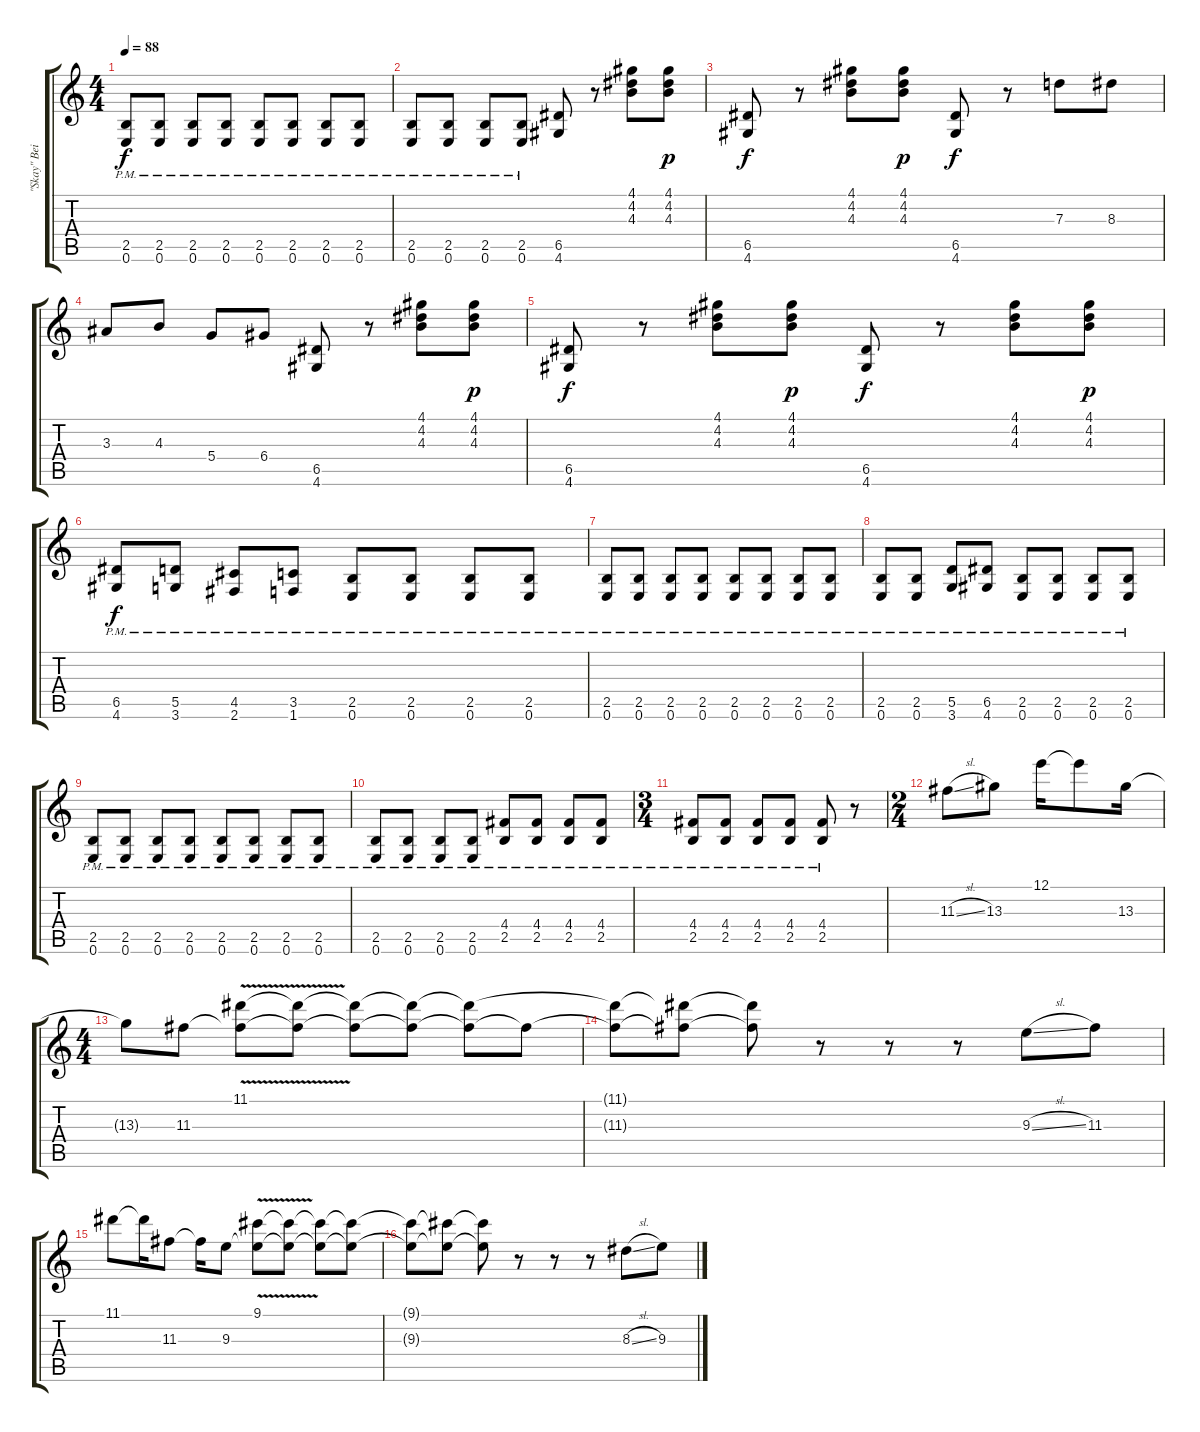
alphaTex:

\track ("\"Skay\" Beilinson" "\"Skay\" Bei") {instrument overdrivenguitar}
\staff {score tabs}
\tuning (E4 B3 G3 D3 A2 E2) {hide}
\ts (4 4)
\tempo 88
\clef g2
\ks c
(2.5{pm} 0.6{pm}).8{dy f} (2.5{pm} 0.6{pm}).8 (2.5{pm} 0.6{pm}).8 (2.5{pm} 0.6{pm}).8 (2.5{pm} 0.6{pm}).8 (2.5{pm} 0.6{pm}).8 (2.5{pm} 0.6{pm}).8 (2.5{pm} 0.6{pm}).8 |
(2.5{pm} 0.6{pm}).8 (2.5{pm} 0.6{pm}).8 (2.5{pm} 0.6{pm}).8 (2.5{pm} 0.6{pm}).8 (6.5 4.6).8 r.8 (4.1 4.2 4.3).8 (4.1 4.2 4.3).8{dy p} |
(6.5 4.6).8{dy f} r.8 (4.1 4.2 4.3).8 (4.1 4.2 4.3).8{dy p} (6.5 4.6).8{dy f} r.8 7.3.8 8.3.8 |
3.3.8 4.3.8 5.4.8 6.4.8 (6.5 4.6).8 r.8 (4.1 4.2 4.3).8 (4.1 4.2 4.3).8{dy p} |
(6.5 4.6).8{dy f} r.8 (4.1 4.2 4.3).8 (4.1 4.2 4.3).8{dy p} (6.5 4.6).8{dy f} r.8 (4.1 4.2 4.3).8 (4.1 4.2 4.3).8{dy p} |
(6.5{pm} 4.6{pm}).8{dy f} (5.5{pm} 3.6{pm}).8 (4.5{pm} 2.6{pm}).8 (3.5{pm} 1.6{pm}).8 (2.5{pm} 0.6{pm}).8 (2.5{pm} 0.6{pm}).8 (2.5{pm} 0.6{pm}).8 (2.5{pm} 0.6{pm}).8 |
(2.5{pm} 0.6{pm}).8 (2.5{pm} 0.6{pm}).8 (2.5{pm} 0.6{pm}).8 (2.5{pm} 0.6{pm}).8 (2.5{pm} 0.6{pm}).8 (2.5{pm} 0.6{pm}).8 (2.5{pm} 0.6{pm}).8 (2.5{pm} 0.6{pm}).8 |
(2.5{pm} 0.6{pm}).8 (2.5{pm} 0.6{pm}).8 (5.5{pm} 3.6{pm}).8 (6.5{pm} 4.6{pm}).8 (2.5{pm} 0.6{pm}).8 (2.5{pm} 0.6{pm}).8 (2.5{pm} 0.6{pm}).8 (2.5{pm} 0.6{pm}).8 |
(2.5{pm} 0.6{pm}).8 (2.5{pm} 0.6{pm}).8 (2.5{pm} 0.6{pm}).8 (2.5{pm} 0.6{pm}).8 (2.5{pm} 0.6{pm}).8 (2.5{pm} 0.6{pm}).8 (2.5{pm} 0.6{pm}).8 (2.5{pm} 0.6{pm}).8 |
(2.5{pm} 0.6{pm}).8 (2.5{pm} 0.6{pm}).8 (2.5{pm} 0.6{pm}).8 (2.5{pm} 0.6{pm}).8 (4.4{pm} 2.5{pm}).8 (4.4{pm} 2.5{pm}).8 (4.4{pm} 2.5{pm}).8 (4.4{pm} 2.5{pm}).8 |
\ts (3 4)
(4.4{pm} 2.5{pm}).8 (4.4{pm} 2.5{pm}).8 (4.4{pm} 2.5{pm}).8 (4.4{pm} 2.5{pm}).8 (4.4{pm} 2.5{pm}).8 r.8 |
\ts (2 4)
11.3{sl}.8{volume 10} 13.3.8 12.1.16 12.1{t}.8 13.3.16 |
\ts (4 4)
13.3{t}.8 11.3.8{volume 3} (11.1{v} 11.3{t}).8 (11.1{t} 11.3{t}).8 (11.1{t} 11.3{t}).8 (11.1{t} 11.3{t}).8 (11.1{t} 11.3{t}).8 11.3{t}.8 |
(11.1{t} 11.3{t}).8 (11.1{t} 11.3{t}).8 (11.1{t} 11.3{t}).8 r.8 r.8 r.8 9.3{sl}.8{volume 10} 11.3.8 |
11.1.8 11.1{t}.16 11.3.8 11.3{t}.16 9.3.8{volume 3} (9.1{v} 9.3{t}).8 (9.1{t} 9.3{t}).8 (9.1{t} 9.3{t}).8 (9.1{t} 9.3{t}).8 |
(9.1{t} 9.3{t}).8 (9.1{t} 9.3{t}).8 (9.1{t} 9.3{t}).8 r.8 r.8 r.8 8.3{sl}.8{volume 10} 9.3.8
